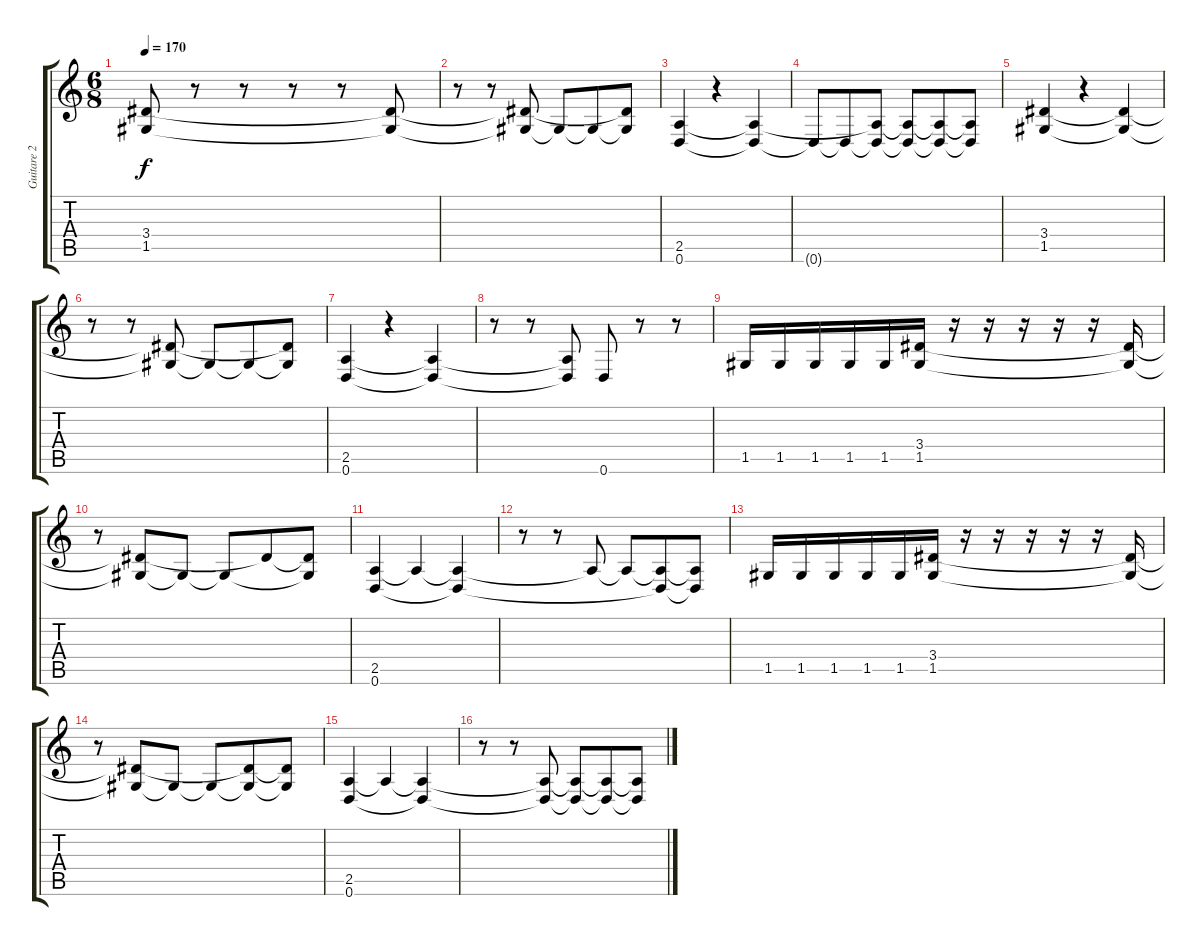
\track ("Guitare 2" "Guitare 2") {instrument distortionguitar}
\staff {score tabs}
\tuning (D4 A3 F3 C3 G2 D2) {hide}
\ts (6 8)
\tempo 170
\clef g2
\ks c
(3.4 1.5).8{dy f} r.8 r.8 r.8 r.8 (3.4{t} 1.5{t}).8 |
r.8 r.8 (3.4{t} 1.5{t}).8 1.5{t}.8 1.5{t}.8 (3.4{t} 1.5{t}).8 |
(2.5 0.6).4 r.4 (2.5{t} 0.6{t}).4 |
0.6{t}.8 0.6{t}.8 (2.5{t} 0.6{t}).8 (2.5{t} 0.6{t}).8 (2.5{t} 0.6{t}).8 (2.5{t} 0.6{t}).8 |
(3.4 1.5).4 r.4 (3.4{t} 1.5{t}).4 |
r.8 r.8 (3.4{t} 1.5{t}).8 1.5{t}.8 1.5{t}.8 (3.4{t} 1.5{t}).8 |
(2.5 0.6).4 r.4 (2.5{t} 0.6{t}).4 |
r.8 r.8 (2.5{t} 0.6{t}).8 0.6.8 r.8 r.8 |
1.5.16 1.5.16 1.5.16 1.5.16 1.5.16 (3.4 1.5).16 r.16 r.16 r.16 r.16 r.16 (3.4{t} 1.5{t}).16 |
r.8 (3.4{t} 1.5{t}).8 1.5{t}.8 1.5{t}.8 3.4{t}.8 (3.4{t} 1.5{t}).8 |
(2.5 0.6).4 2.5{t}.4 (2.5{t} 0.6{t}).4 |
r.8 r.8 2.5{t}.8 2.5{t}.8 (2.5{t} 0.6{t}).8 (2.5{t} 0.6{t}).8 |
1.5.16 1.5.16 1.5.16 1.5.16 1.5.16 (3.4 1.5).16 r.16 r.16 r.16 r.16 r.16 (3.4{t} 1.5{t}).16 |
r.8 (3.4{t} 1.5{t}).8 1.5{t}.8 1.5{t}.8 (3.4{t} 1.5{t}).8 (3.4{t} 1.5{t}).8 |
(2.5 0.6).4 2.5{t}.4 (2.5{t} 0.6{t}).4 |
r.8 r.8 (2.5{t} 0.6{t}).8 (2.5{t} 0.6{t}).8 (2.5{t} 0.6{t}).8 (2.5{t} 0.6{t}).8
